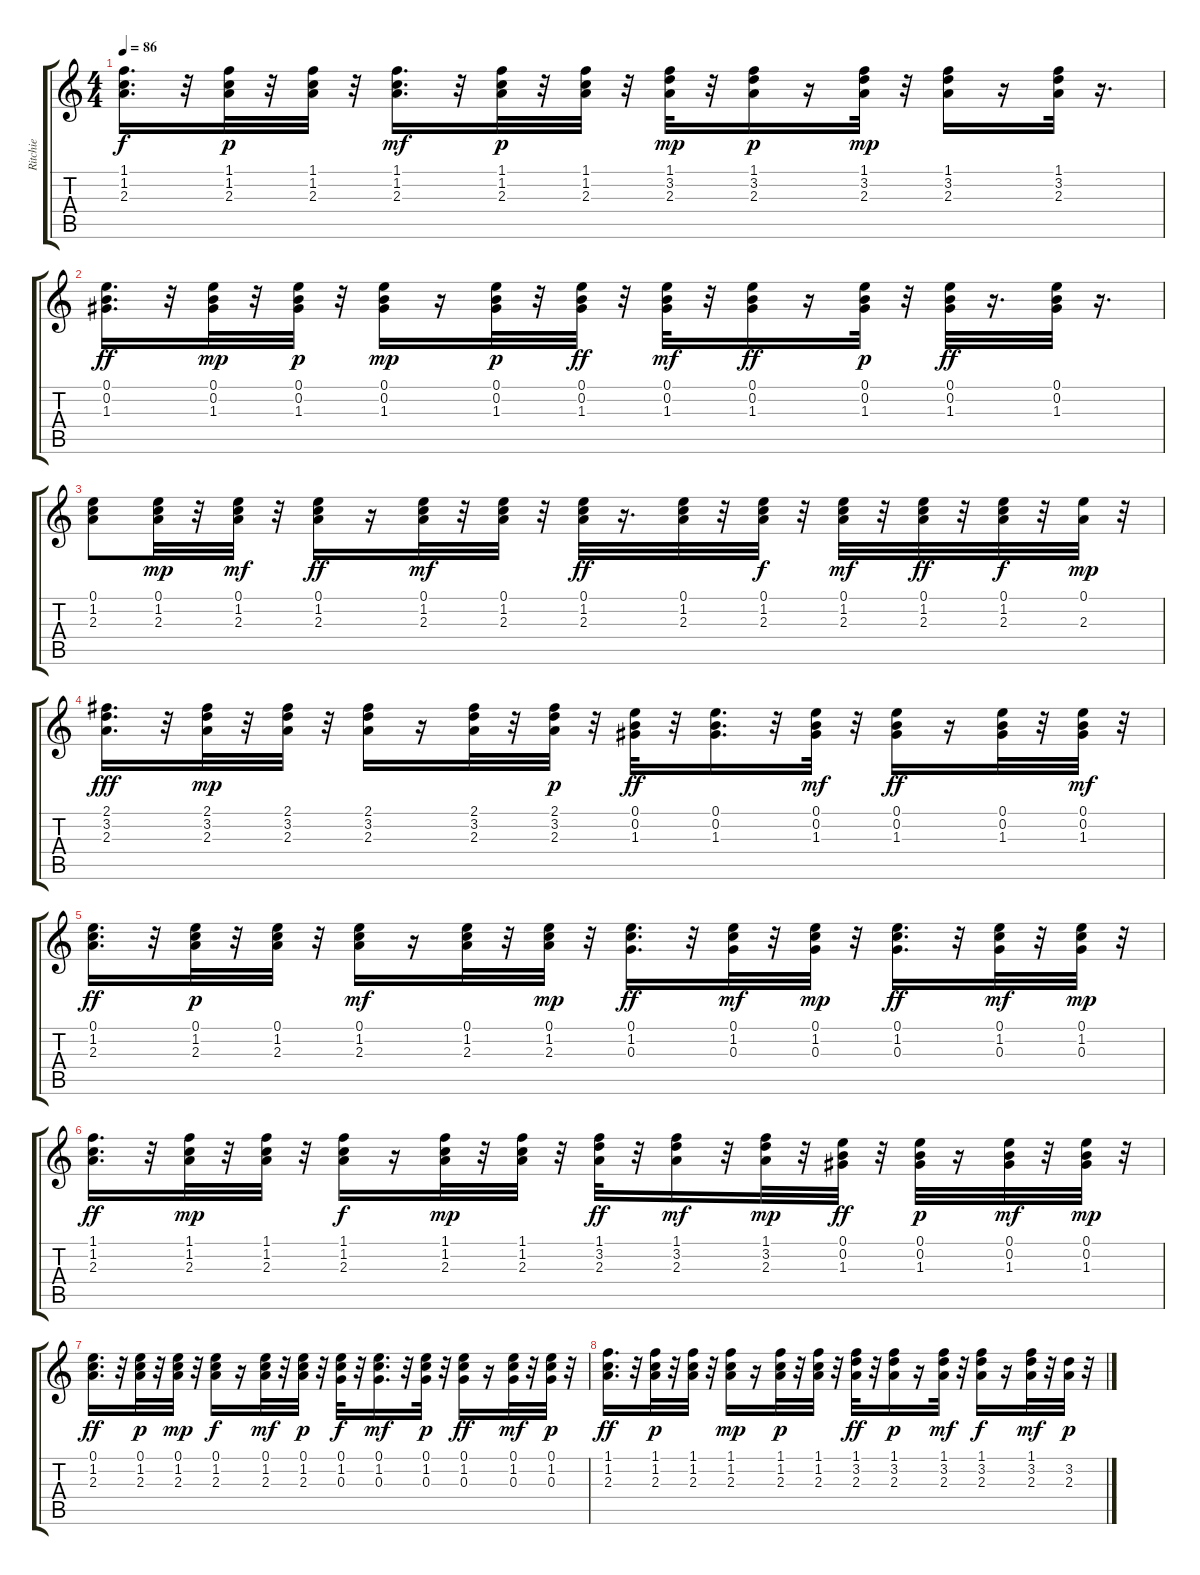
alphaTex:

\track ("Ritchie" "Ritchie") {instrument acousticguitarsteel}
\staff {score tabs}
\tuning (E4 B3 G3 D3 A2 E2) {hide}
\ts (4 4)
\tempo 86
\clef g2
\ks c
(1.1 1.2 2.3).16{d dy f} r.32 (1.1 1.2 2.3).32{dy p} r.32 (1.1 1.2 2.3).32 r.32 (1.1 1.2 2.3).16{d dy mf} r.32 (1.1 1.2 2.3).32{dy p} r.32 (1.1 1.2 2.3).32 r.32 (1.1 3.2 2.3).32{dy mp} r.32 (1.1 3.2 2.3).16{dy p} r.16 (1.1 3.2 2.3).32{dy mp} r.32 (1.1 3.2 2.3).16 r.16 (1.1 3.2 2.3).32 r.16{d} |
(0.1 0.2 1.3).16{d dy ff} r.32 (0.1 0.2 1.3).32{dy mp} r.32 (0.1 0.2 1.3).32{dy p} r.32 (0.1 0.2 1.3).16{dy mp} r.16 (0.1 0.2 1.3).32{dy p} r.32 (0.1 0.2 1.3).32{dy ff} r.32 (0.1 0.2 1.3).32{dy mf} r.32 (0.1 0.2 1.3).16{dy ff} r.16 (0.1 0.2 1.3).32{dy p} r.32 (0.1 0.2 1.3).32{dy ff} r.16{d} (0.1 0.2 1.3).32 r.16{d} |
(0.1 1.2 2.3).8 (0.1 1.2 2.3).32{dy mp} r.32 (0.1 1.2 2.3).32{dy mf} r.32 (0.1 1.2 2.3).16{dy ff} r.16 (0.1 1.2 2.3).32{dy mf} r.32 (0.1 1.2 2.3).32 r.32 (0.1 1.2 2.3).32{dy ff} r.16{d} (0.1 1.2 2.3).32 r.32 (0.1 1.2 2.3).32{dy f} r.32 (0.1 1.2 2.3).32{dy mf} r.32 (0.1 1.2 2.3).32{dy ff} r.32 (0.1 1.2 2.3).32{dy f} r.32 (0.1 2.3).32{dy mp} r.32 |
(2.1 3.2 2.3).16{d dy fff} r.32 (2.1 3.2 2.3).32{dy mp} r.32 (2.1 3.2 2.3).32 r.32 (2.1 3.2 2.3).16 r.16 (2.1 3.2 2.3).32 r.32 (2.1 3.2 2.3).32{dy p} r.32 (0.1 0.2 1.3).32{dy ff} r.32 (0.1 0.2 1.3).16{d} r.32 (0.1 0.2 1.3).32{dy mf} r.32 (0.1 0.2 1.3).16{dy ff} r.16 (0.1 0.2 1.3).32 r.32 (0.1 0.2 1.3).32{dy mf} r.32 |
(0.1 1.2 2.3).16{d dy ff} r.32 (0.1 1.2 2.3).32{dy p} r.32 (0.1 1.2 2.3).32 r.32 (0.1 1.2 2.3).16{dy mf} r.16 (0.1 1.2 2.3).32 r.32 (0.1 1.2 2.3).32{dy mp} r.32 (0.1 1.2 0.3).16{d dy ff} r.32 (0.1 1.2 0.3).32{dy mf} r.32 (0.1 1.2 0.3).32{dy mp} r.32 (0.1 1.2 0.3).16{d dy ff} r.32 (0.1 1.2 0.3).32{dy mf} r.32 (0.1 1.2 0.3).32{dy mp} r.32 |
(1.1 1.2 2.3).16{d dy ff} r.32 (1.1 1.2 2.3).32{dy mp} r.32 (1.1 1.2 2.3).32 r.32 (1.1 1.2 2.3).16{dy f} r.16 (1.1 1.2 2.3).32{dy mp} r.32 (1.1 1.2 2.3).32 r.32 (1.1 3.2 2.3).32{dy ff} r.32 (1.1 3.2 2.3).16{dy mf} r.32 (1.1 3.2 2.3).32{dy mp} r.32 (0.1 0.2 1.3).32{dy ff} r.32 (0.1 0.2 1.3).32{dy p} r.16 (0.1 0.2 1.3).32{dy mf} r.32 (0.1 0.2 1.3).32{dy mp} r.32 |
(0.1 1.2 2.3).16{d dy ff} r.32 (0.1 1.2 2.3).32{dy p} r.32 (0.1 1.2 2.3).32{dy mp} r.32 (0.1 1.2 2.3).16{dy f} r.16 (0.1 1.2 2.3).32{dy mf} r.32 (0.1 1.2 2.3).32{dy p} r.32 (0.1 1.2 0.3).32{dy f} r.32 (0.1 1.2 0.3).16{d dy mf} r.32 (0.1 1.2 0.3).32{dy p} r.32 (0.1 1.2 0.3).16{dy ff} r.16 (0.1 1.2 0.3).32{dy mf} r.32 (0.1 1.2 0.3).32{dy p} r.32 |
(1.1 1.2 2.3).16{d dy ff} r.32 (1.1 1.2 2.3).32{dy p} r.32 (1.1 1.2 2.3).32 r.32 (1.1 1.2 2.3).16{dy mp} r.16 (1.1 1.2 2.3).32{dy p} r.32 (1.1 1.2 2.3).32 r.32 (1.1 3.2 2.3).32{dy ff} r.32 (1.1 3.2 2.3).16{dy p} r.16 (1.1 3.2 2.3).32{dy mf} r.32 (1.1 3.2 2.3).16{dy f} r.16 (1.1 3.2 2.3).32{dy mf} r.32 (3.2 2.3).32{dy p} r.32
